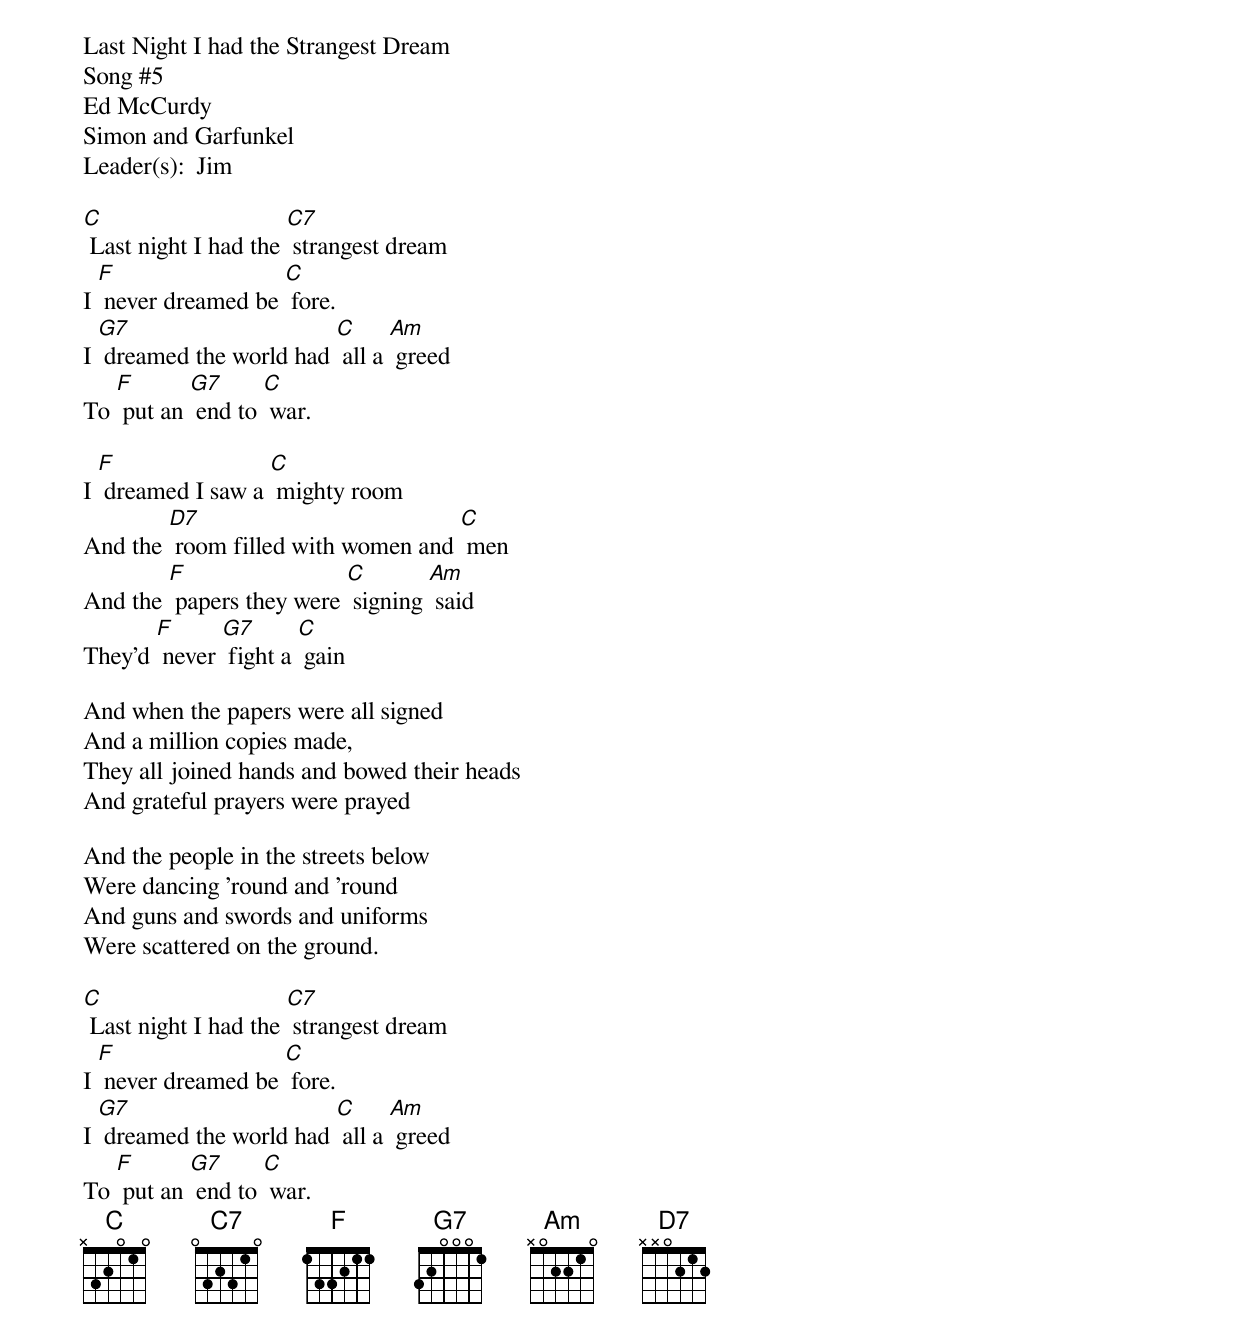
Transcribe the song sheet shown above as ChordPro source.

Last Night I had the Strangest Dream
Song #5
Ed McCurdy
Simon and Garfunkel
Leader(s):  Jim

[C] Last night I had the [C7] strangest dream
I [F] never dreamed be [C] fore.
I [G7] dreamed the world had [C] all a [Am] greed
To [F] put an [G7] end to [C] war.

I [F] dreamed I saw a [C] mighty room
And the [D7] room filled with women and [C] men
And the [F] papers they were [C] signing [Am] said
They’d [F] never [G7] fight a [C] gain

And when the papers were all signed
And a million copies made,
They all joined hands and bowed their heads
And grateful prayers were prayed

And the people in the streets below
Were dancing 'round and 'round
And guns and swords and uniforms
Were scattered on the ground.

[C] Last night I had the [C7] strangest dream
I [F] never dreamed be [C] fore.
I [G7] dreamed the world had [C] all a [Am] greed
To [F] put an [G7] end to [C] war.
